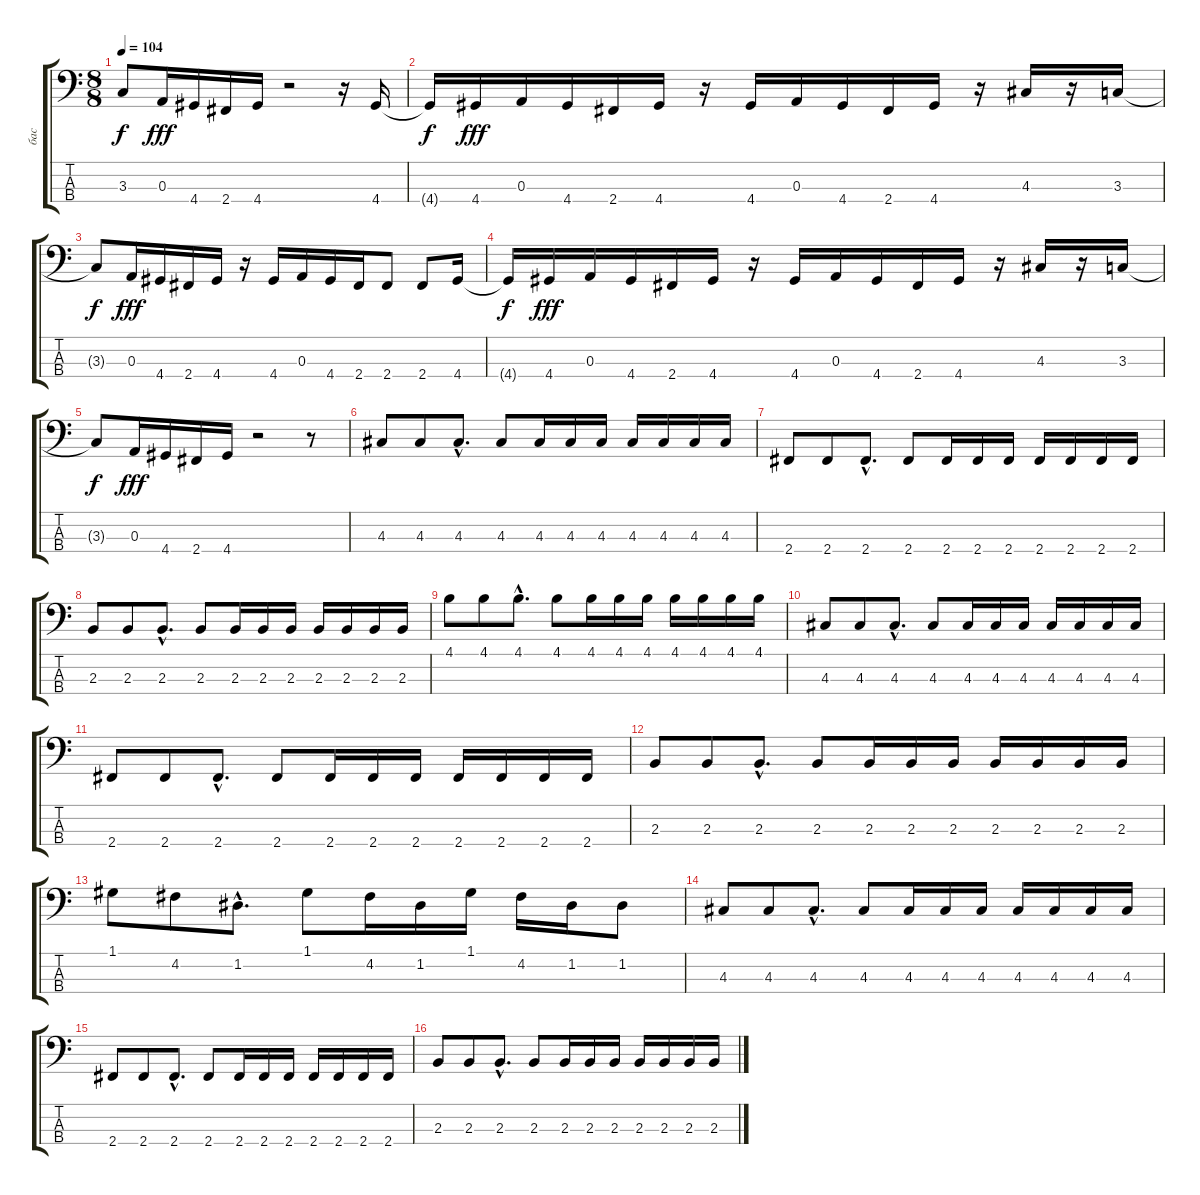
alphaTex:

\track ("бас" "бас") {instrument electricbassfinger}
\staff {score tabs}
\tuning (G2 D2 A1 E1) {hide}
\ts (8 8)
\tempo 104
\clef f4
\ks c
3.3{t}.8{dy f} 0.3.16{dy fff} 4.4.16 2.4.16 4.4.16 r.2 r.16 4.4.16 |
4.4{t}.16{dy f} 4.4.16{dy fff} 0.3.16 4.4.16 2.4.16 4.4.16 r.16 4.4.16 0.3.16 4.4.16 2.4.16 4.4.16 r.16 4.3.16 r.16 3.3.16 |
3.3{t}.8{dy f} 0.3.16{dy fff} 4.4.16 2.4.16 4.4.16 r.16 4.4.16 0.3.16 4.4.16 2.4.16 2.4.8 2.4.8 4.4.16 |
4.4{t}.16{dy f} 4.4.16{dy fff} 0.3.16 4.4.16 2.4.16 4.4.16 r.16 4.4.16 0.3.16 4.4.16 2.4.16 4.4.16 r.16 4.3.16 r.16 3.3.16 |
3.3{t}.8{dy f} 0.3.16{dy fff} 4.4.16 2.4.16 4.4.16 r.2 r.8 |
4.3.8 4.3.8 4.3{hac}.8{d} 4.3.8 4.3.16 4.3.16 4.3.16 4.3.16 4.3.16 4.3.16 4.3.16 |
2.4.8 2.4.8 2.4{hac}.8{d} 2.4.8 2.4.16 2.4.16 2.4.16 2.4.16 2.4.16 2.4.16 2.4.16 |
2.3.8 2.3.8 2.3{hac}.8{d} 2.3.8 2.3.16 2.3.16 2.3.16 2.3.16 2.3.16 2.3.16 2.3.16 |
4.1.8 4.1.8 4.1{hac}.8{d} 4.1.8 4.1.16 4.1.16 4.1.16 4.1.16 4.1.16 4.1.16 4.1.16 |
4.3.8 4.3.8 4.3{hac}.8{d} 4.3.8 4.3.16 4.3.16 4.3.16 4.3.16 4.3.16 4.3.16 4.3.16 |
2.4.8 2.4.8 2.4{hac}.8{d} 2.4.8 2.4.16 2.4.16 2.4.16 2.4.16 2.4.16 2.4.16 2.4.16 |
2.3.8 2.3.8 2.3{hac}.8{d} 2.3.8 2.3.16 2.3.16 2.3.16 2.3.16 2.3.16 2.3.16 2.3.16 |
1.1.8 4.2.8 1.2{hac}.8{d} 1.1.8 4.2.16 1.2.16 1.1.16 4.2.16 1.2.16 1.2.8 |
4.3.8 4.3.8 4.3{hac}.8{d} 4.3.8 4.3.16 4.3.16 4.3.16 4.3.16 4.3.16 4.3.16 4.3.16 |
2.4.8 2.4.8 2.4{hac}.8{d} 2.4.8 2.4.16 2.4.16 2.4.16 2.4.16 2.4.16 2.4.16 2.4.16 |
2.3.8 2.3.8 2.3{hac}.8{d} 2.3.8 2.3.16 2.3.16 2.3.16 2.3.16 2.3.16 2.3.16 2.3.16
